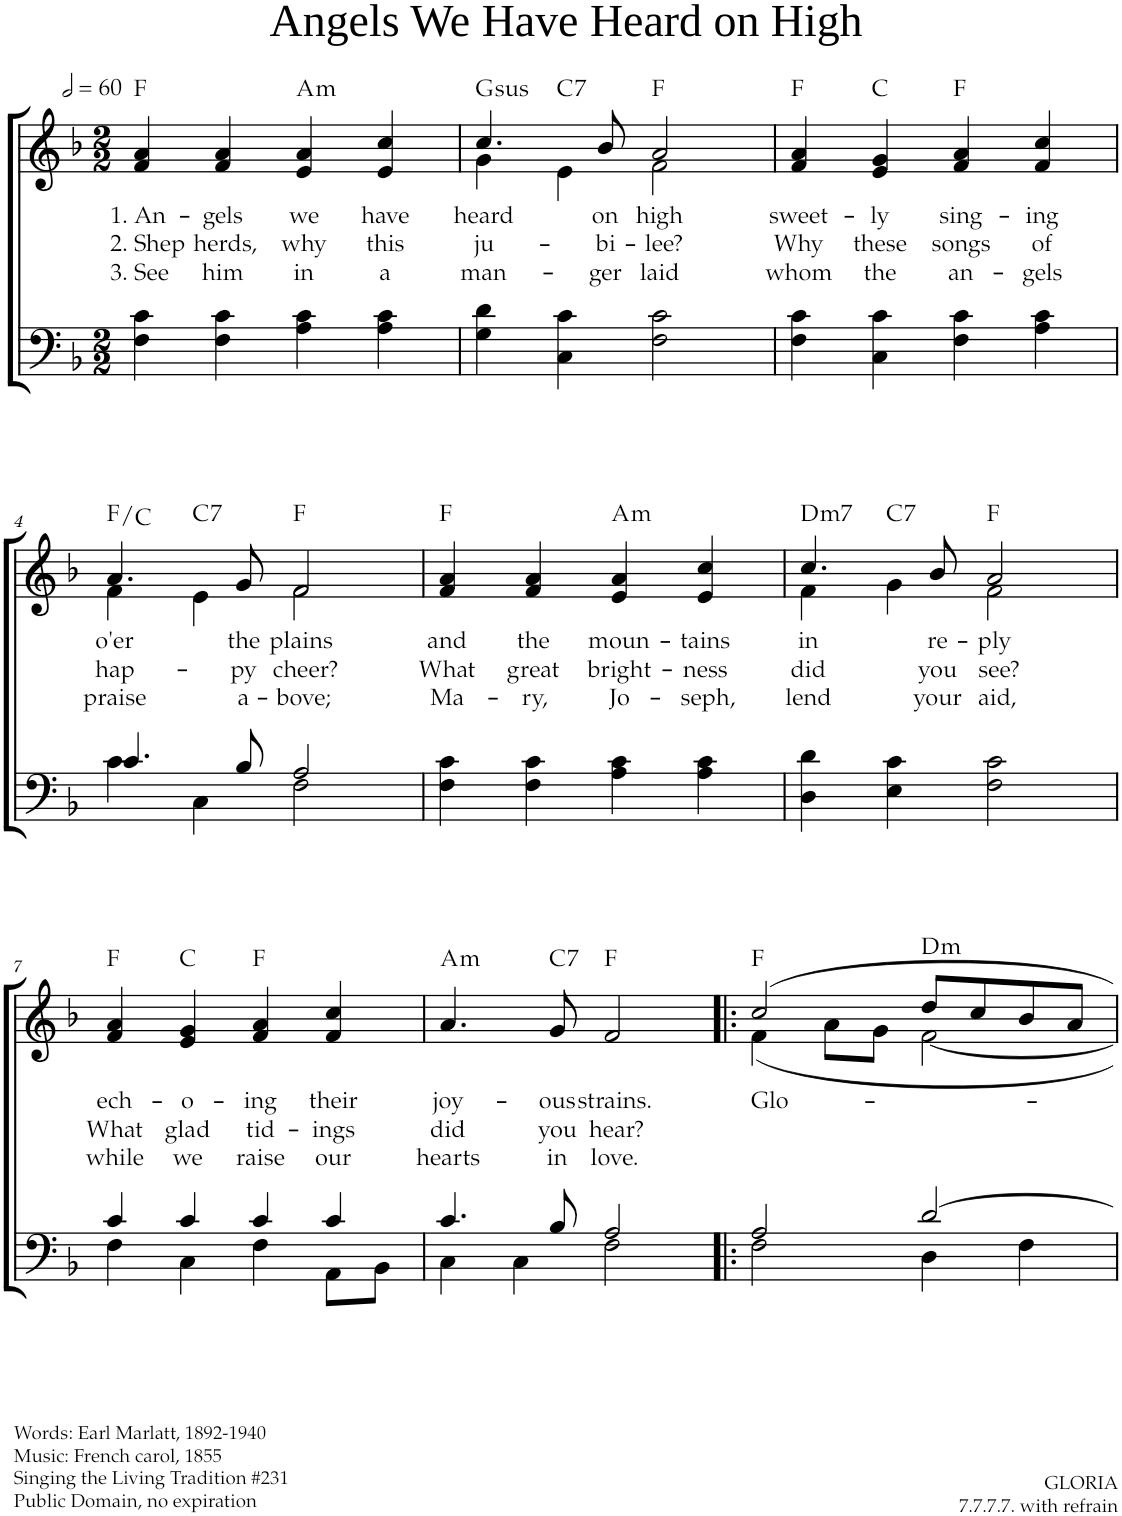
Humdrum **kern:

**kern	**kern	**text	**text	**text	**harte
*part1	*part1	*part1	*part1	*part1	*part1
*staff2	*staff1	*staff1	*staff1	*staff1	*
*I"Voice	*	*	*	*	*
*I'Vo.	*	*	*	*	*
*clefF4	*clefG2	*	*	*	*
*k[b-]	*k[b-]	*	*	*	*
*F:	*F:	*	*	*	*
*M2/2	*M2/2	*	*	*	*
*MM120	*MM120	*	*	*	*
=1	=1	=1	=1	=1	=1
!	!	!LO:LY:b	!LO:LY:b	!LO:LY:b	!
4F\ 4c\	4f/ 4a/	1. An-	2. Shep	3. See	F:maj
!	!	!LO:LY:b	!LO:LY:b	!LO:LY:b	!
4F\ 4c\	4f/ 4a/	-gels	herds,	him	.
!	!	!LO:LY:b	!LO:LY:b	!LO:LY:b	!LO:H:kt=m
4A\ 4c\	4e/ 4a/	we	why	in	A:min
!	!	!LO:LY:b	!LO:LY:b	!LO:LY:b	!
4A\ 4c\	4e/ 4cc/	have	this	a	.
=2	=2	=2	=2	=2	=2
!	!	!LO:LY:b	!LO:LY:b	!LO:LY:b	!LO:H:kt=sus
*	*^	*	*	*	*
4G\ 4d\	4.cc/	4g\	heard	ju-	man-	G:sus4
!	!	!	!	!	!	!LO:H:kt=7
4C\ 4c\	.	4e\	.	.	.	C:7
!	!	!	!LO:LY:b	!LO:LY:b	!LO:LY:b	!
.	8b-/	.	on	-bi-	-ger	.
!	!	!	!LO:LY:b	!LO:LY:b	!LO:LY:b	!
2F\ 2c\	2a/	2f\	high	-lee?	laid	F:maj
=3	=3	=3	=3	=3	=3	=3
!	!	!	!LO:LY:b	!LO:LY:b	!LO:LY:b	!
*	*v	*v	*	*	*	*
4F\ 4c\	4f/ 4a/	sweet-	Why	whom	F:maj
!	!	!LO:LY:b	!LO:LY:b	!LO:LY:b	!
4C\ 4c\	4e/ 4g/	-ly	these	the	C:maj
!	!	!LO:LY:b	!LO:LY:b	!LO:LY:b	!
4F\ 4c\	4f/ 4a/	sing-	songs	an-	F:maj
!	!	!LO:LY:b	!LO:LY:b	!LO:LY:b	!
4A\ 4c\	4f/ 4cc/	-ing	of	-gels	.
!!LO:LB:g=z
=4	=4	=4	=4	=4	=4
*^	*	*	*	*	*
!	!	!	!LO:LY:b	!LO:LY:b	!LO:LY:b	!
*	*	*^	*	*	*	*
4.c/	4c\	4.a/	4f\	o'er	hap-	praise	F:maj/5
!	!	!	!	!	!	!	!LO:H:kt=7
.	4C\	.	4e\	.	.	.	C:7
!	!	!	!	!LO:LY:b	!LO:LY:b	!LO:LY:b	!
8B-/	.	8g/	.	the	-py	a-	.
!	!	!	!	!LO:LY:b	!LO:LY:b	!LO:LY:b	!
2A/	2F\	2f/	2f\	plains	cheer?	-bove;	F:maj
=5	=5	=5	=5	=5	=5	=5	=5
!	!	!	!	!LO:LY:b	!LO:LY:b	!LO:LY:b	!
*v	*v	*	*	*	*	*	*
*	*v	*v	*	*	*	*
4F\ 4c\	4f/ 4a/	and	What	Ma-	F:maj
!	!	!LO:LY:b	!LO:LY:b	!LO:LY:b	!
4F\ 4c\	4f/ 4a/	the	great	-ry,	.
!	!	!LO:LY:b	!LO:LY:b	!LO:LY:b	!LO:H:kt=m
4A\ 4c\	4e/ 4a/	moun-	bright-	Jo-	A:min
!	!	!LO:LY:b	!LO:LY:b	!LO:LY:b	!
4A\ 4c\	4e/ 4cc/	-tains	-ness	-seph,	.
=6	=6	=6	=6	=6	=6
!	!	!LO:LY:b	!LO:LY:b	!LO:LY:b	!LO:H:kt=m7
*	*^	*	*	*	*
4D\ 4d\	4.cc/	4f\	in	did	lend	D:min7
!	!	!	!	!	!	!LO:H:kt=7
4E\ 4c\	.	4g\	.	.	.	C:7
!	!	!	!LO:LY:b	!LO:LY:b	!LO:LY:b	!
.	8b-/	.	re-	you	your	.
!	!	!	!LO:LY:b	!LO:LY:b	!LO:LY:b	!
2F\ 2c\	2a/	2f\	-ply	see?	aid,	F:maj
!!LO:LB:g=z
=7	=7	=7	=7	=7	=7	=7
*^	*	*	*	*	*	*
!	!	!	!	!LO:LY:b	!LO:LY:b	!LO:LY:b	!
*	*	*v	*v	*	*	*	*
4c/	4F\	4f/ 4a/	ech-	What	while	F:maj
!	!	!	!LO:LY:b	!LO:LY:b	!LO:LY:b	!
4c/	4C\	4e/ 4g/	-o-	glad	we	C:maj
!	!	!	!LO:LY:b	!LO:LY:b	!LO:LY:b	!
4c/	4F\	4f/ 4a/	-ing	tid-	raise	F:maj
!	!	!	!LO:LY:b	!LO:LY:b	!LO:LY:b	!
4c/	8AA\L	4f/ 4cc/	their	-ings	our	.
.	8BB-\J	.	.	.	.	.
=8	=8	=8	=8	=8	=8	=8
!	!	!	!LO:LY:b	!LO:LY:b	!LO:LY:b	!LO:H:kt=m
4.c/	4C\	4.a/	joy-	did	hearts	A:min
.	4C\	.	.	.	.	.
!	!	!	!LO:LY:b	!LO:LY:b	!LO:LY:b	!LO:H:kt=7
8B-/	.	8g/	-ous	you	in	C:7
!	!	!	!LO:LY:b	!LO:LY:b	!LO:LY:b	!
2A/	2F\	2f/	strains.	hear?	love.	F:maj
=9!|:	=9!|:	=9!|:	=9!|:	=9!|:	=9!|:	=9!|:
!	!	!	!LO:LY:b	!	!	!
*	*	*^	*	*	*	*
2A/	2F\	2cc/	4f\	Glo-	.	.	F:maj
.	.	.	8a\L	.	.	.	.
.	.	.	8g\J	.	.	.	.
!	!	!	!	!	!	!	!LO:H:kt=m
[>2d/	4D\	8dd/L	[<2f\	.	.	.	D:min
.	.	8cc/	.	.	.	.	.
.	4F\	8b-/	.	.	.	.	.
.	.	8a/J	.	.	.	.	.
*v	*v	*	*	*	*	*	*
*	*v	*v	*	*	*	*
=	=	=	=	=	=
*-	*-	*-	*-	*-	*-
